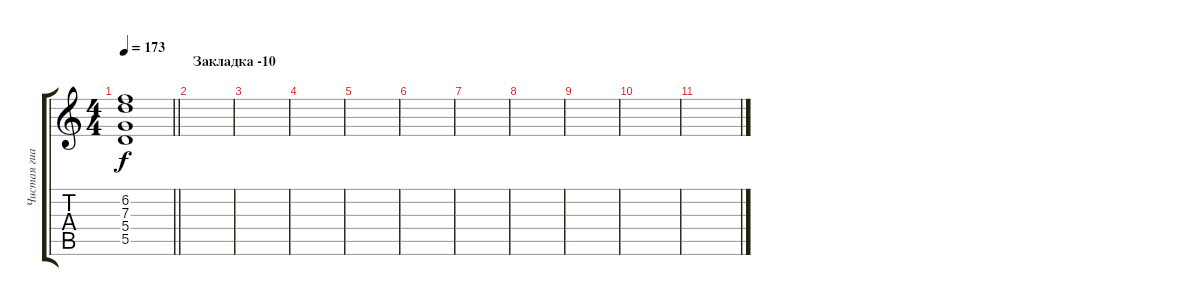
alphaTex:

\track ("Чистая гиатара" "Чистая гиа") {instrument electricguitarclean}
\staff {score tabs}
\tuning (E4 B3 G3 D3 A2 D2) {hide}
\ts (4 4)
\tempo 173
\clef g2
\barLineRight lightlight
\ks aminor
(6.2{t} 7.3{t} 5.4{t} 5.5{t}).1{dy f} |
\section ("" "Закладка -10")
\ks c
|
\ks aminor
|
|
|
|
|
|
|
\ks c
|
\ks aminor
